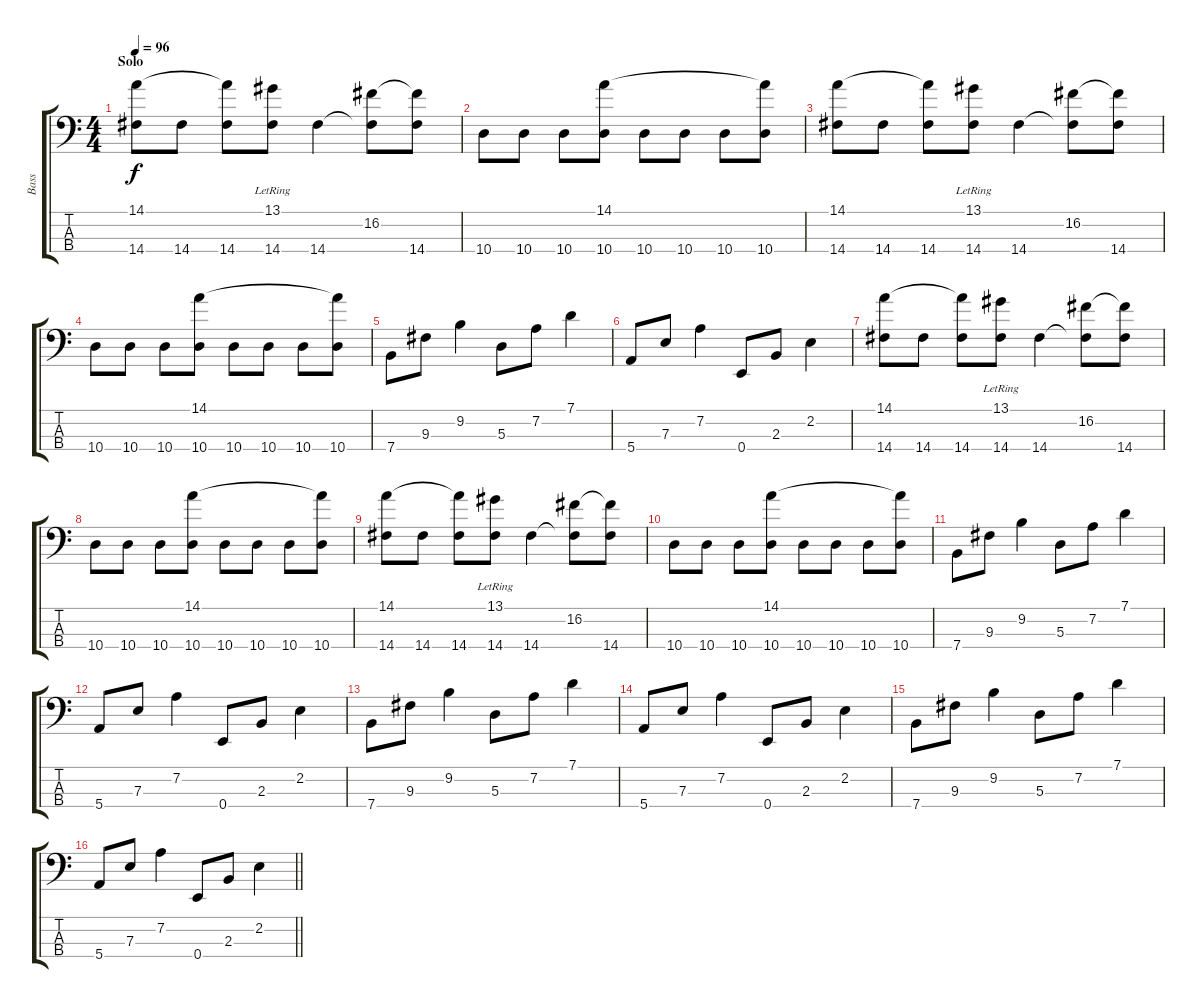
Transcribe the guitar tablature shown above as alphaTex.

\track ("Bass" "Bass") {instrument electricbassfinger}
\staff {score tabs}
\tuning (G2 D2 A1 E1) {hide}
\ts (4 4)
\section ("" "Solo")
\tempo 96
\clef f4
\ks c
(14.1 14.4).8{dy f} 14.4.8 (14.1{t} 14.4).8 (13.1{lr} 14.4).8 14.4.4 (16.2 14.4{t}).8 (16.2{t} 14.4).8 |
10.4.8 10.4.8 10.4.8 (14.1 10.4).8 10.4.8 10.4.8 10.4.8 (14.1{t} 10.4).8 |
(14.1 14.4).8 14.4.8 (14.1{t} 14.4).8 (13.1{lr} 14.4).8 14.4.4 (16.2 14.4{t}).8 (16.2{t} 14.4).8 |
10.4.8 10.4.8 10.4.8 (14.1 10.4).8 10.4.8 10.4.8 10.4.8 (14.1{t} 10.4).8 |
7.4.8 9.3.8 9.2.4 5.3.8 7.2.8 7.1.4 |
5.4.8 7.3.8 7.2.4 0.4.8 2.3.8 2.2.4 |
(14.1 14.4).8 14.4.8 (14.1{t} 14.4).8 (13.1{lr} 14.4).8 14.4.4 (16.2 14.4{t}).8 (16.2{t} 14.4).8 |
10.4.8 10.4.8 10.4.8 (14.1 10.4).8 10.4.8 10.4.8 10.4.8 (14.1{t} 10.4).8 |
(14.1 14.4).8 14.4.8 (14.1{t} 14.4).8 (13.1{lr} 14.4).8 14.4.4 (16.2 14.4{t}).8 (16.2{t} 14.4).8 |
10.4.8 10.4.8 10.4.8 (14.1 10.4).8 10.4.8 10.4.8 10.4.8 (14.1{t} 10.4).8 |
7.4.8 9.3.8 9.2.4 5.3.8 7.2.8 7.1.4 |
5.4.8 7.3.8 7.2.4 0.4.8 2.3.8 2.2.4 |
7.4.8 9.3.8 9.2.4 5.3.8 7.2.8 7.1.4 |
5.4.8 7.3.8 7.2.4 0.4.8 2.3.8 2.2.4 |
7.4.8 9.3.8 9.2.4 5.3.8 7.2.8 7.1.4 |
\barLineRight lightlight
5.4.8 7.3.8 7.2.4 0.4.8 2.3.8 2.2.4
